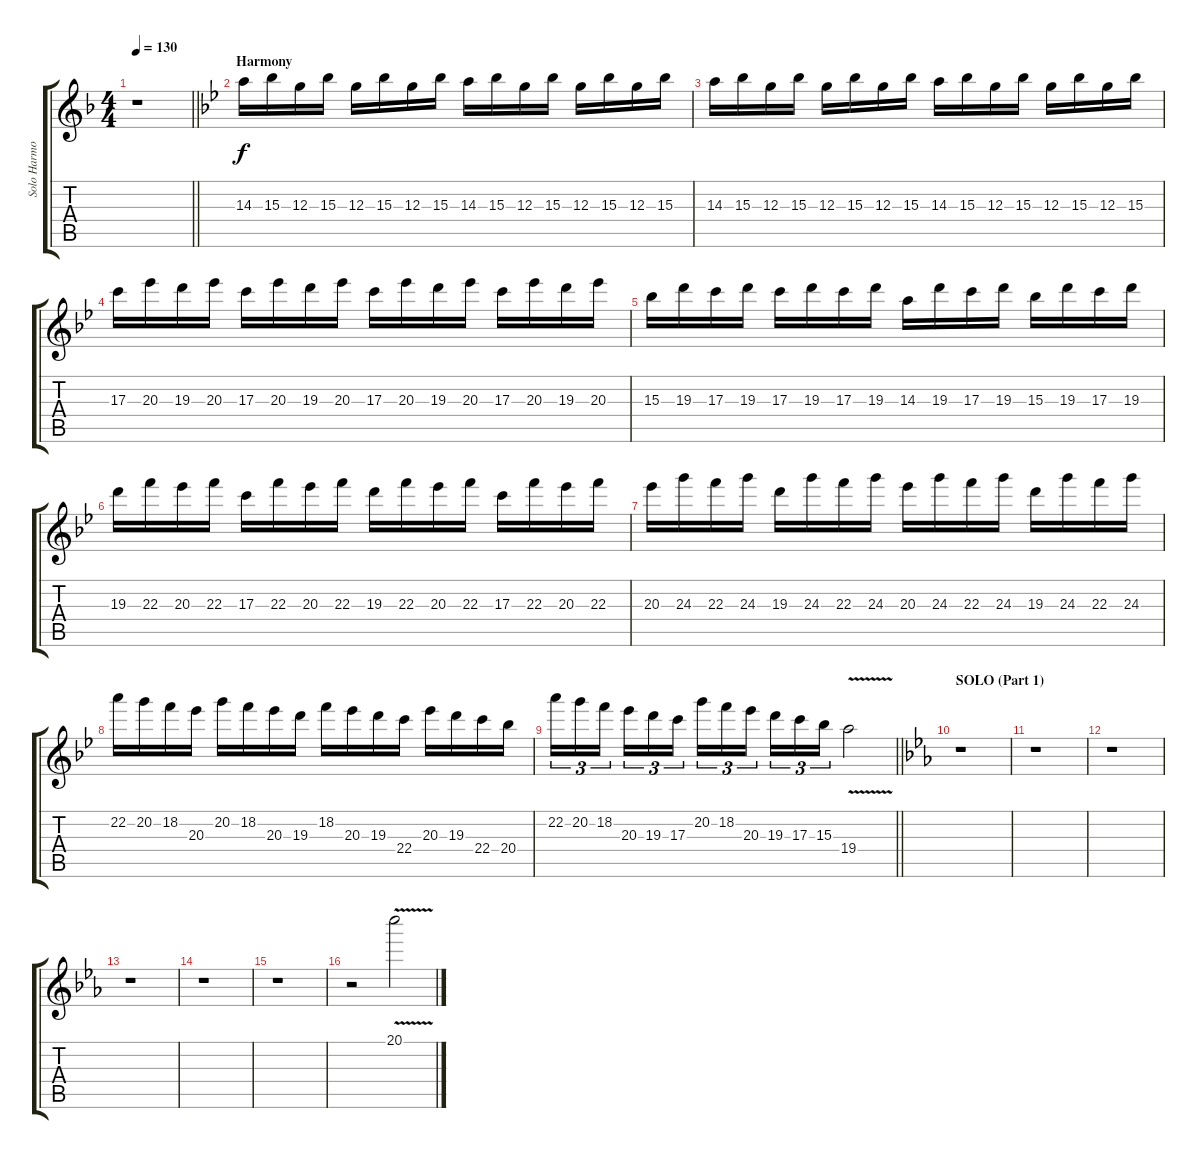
\track ("Solo Harmony" "Solo Harmo") {instrument distortionguitar}
\staff {score tabs}
\tuning (E4 B3 G3 D3 A2 D2) {hide}
\ts (4 4)
\tempo 130
\clef g2
\barLineRight lightlight
\ks dminor
r.1{dy f} |
\section ("" "Harmony")
\ks gminor
14.3.16 15.3.16 12.3.16 15.3.16 12.3.16 15.3.16 12.3.16 15.3.16 14.3.16 15.3.16 12.3.16 15.3.16 12.3.16 15.3.16 12.3.16 15.3.16 |
14.3.16 15.3.16 12.3.16 15.3.16 12.3.16 15.3.16 12.3.16 15.3.16 14.3.16 15.3.16 12.3.16 15.3.16 12.3.16 15.3.16 12.3.16 15.3.16 |
17.3.16 20.3.16 19.3.16 20.3.16 17.3.16 20.3.16 19.3.16 20.3.16 17.3.16 20.3.16 19.3.16 20.3.16 17.3.16 20.3.16 19.3.16 20.3.16 |
15.3.16 19.3.16 17.3.16 19.3.16 17.3.16 19.3.16 17.3.16 19.3.16 14.3.16 19.3.16 17.3.16 19.3.16 15.3.16 19.3.16 17.3.16 19.3.16 |
19.3.16 22.3.16 20.3.16 22.3.16 17.3.16 22.3.16 20.3.16 22.3.16 19.3.16 22.3.16 20.3.16 22.3.16 17.3.16 22.3.16 20.3.16 22.3.16 |
20.3.16 24.3.16 22.3.16 24.3.16 19.3.16 24.3.16 22.3.16 24.3.16 20.3.16 24.3.16 22.3.16 24.3.16 19.3.16 24.3.16 22.3.16 24.3.16 |
22.2.16 20.2.16 18.2.16 20.3.16 20.2.16 18.2.16 20.3.16 19.3.16 18.2.16 20.3.16 19.3.16 22.4.16 20.3.16 19.3.16 22.4.16 20.4.16 |
\barLineRight lightlight
22.2.16{tu (3 2)} 20.2.16{tu (3 2)} 18.2.16{tu (3 2) beam splitsecondary} 20.3.16{tu (3 2)} 19.3.16{tu (3 2)} 17.3.16{tu (3 2)} 20.2.16{tu (3 2)} 18.2.16{tu (3 2)} 20.3.16{tu (3 2) beam splitsecondary} 19.3.16{tu (3 2)} 17.3.16{tu (3 2)} 15.3.16{tu (3 2)} 19.4{v}.2 |
\section ("" "SOLO (Part 1)")
\ks cminor
r.1 |
r.1 |
r.1 |
r.1 |
r.1 |
r.1 |
r.2 20.1{v}.2
